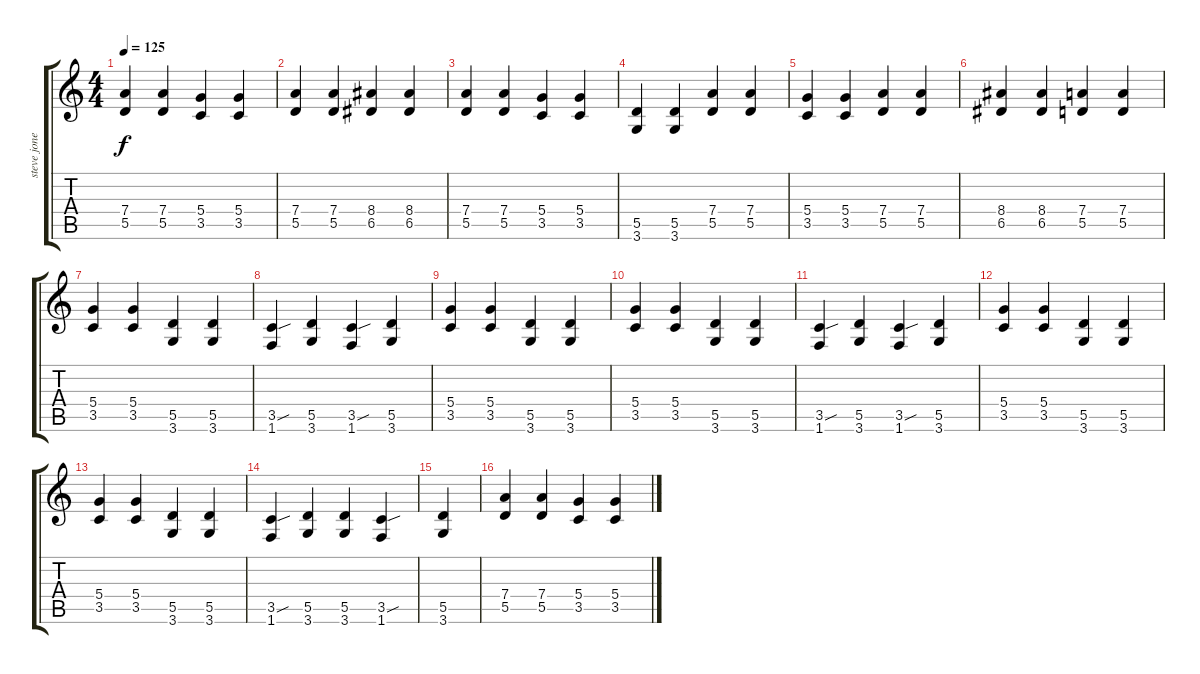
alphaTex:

\track ("steve jones" "steve jone") {instrument overdrivenguitar}
\staff {score tabs}
\tuning (E4 B3 G3 D3 A2 E2) {hide}
\ts (4 4)
\tempo 125
\clef g2
\ks c
(7.4 5.5).4{dy f instrument overdrivenguitar} (7.4 5.5).4 (5.4 3.5).4 (5.4 3.5).4 |
(7.4 5.5).4 (7.4 5.5).4 (8.4 6.5).4 (8.4 6.5).4 |
(7.4 5.5).4 (7.4 5.5).4 (5.4 3.5).4 (5.4 3.5).4 |
(5.5 3.6).4 (5.5 3.6).4 (7.4 5.5).4 (7.4 5.5).4 |
(5.4 3.5).4 (5.4 3.5).4 (7.4 5.5).4 (7.4 5.5).4 |
(8.4 6.5).4 (8.4 6.5).4 (7.4 5.5).4 (7.4 5.5).4 |
(5.4 3.5).4 (5.4 3.5).4 (5.5 3.6).4 (5.5 3.6).4 |
(3.5{sou} 1.6).4 (5.5 3.6).4 (3.5{sou} 1.6).4 (5.5 3.6).4 |
(5.4 3.5).4 (5.4 3.5).4 (5.5 3.6).4 (5.5 3.6).4 |
(5.4 3.5).4 (5.4 3.5).4 (5.5 3.6).4 (5.5 3.6).4 |
(3.5{sou} 1.6).4 (5.5 3.6).4 (3.5{sou} 1.6).4 (5.5 3.6).4 |
(5.4 3.5).4 (5.4 3.5).4 (5.5 3.6).4 (5.5 3.6).4 |
(5.4 3.5).4 (5.4 3.5).4 (5.5 3.6).4 (5.5 3.6).4 |
(3.5{sou} 1.6).4 (5.5 3.6).4 (5.5 3.6).4 (3.5{sou} 1.6).4 |
(5.5 3.6).4 |
(7.4 5.5).4 (7.4 5.5).4 (5.4 3.5).4 (5.4 3.5).4
